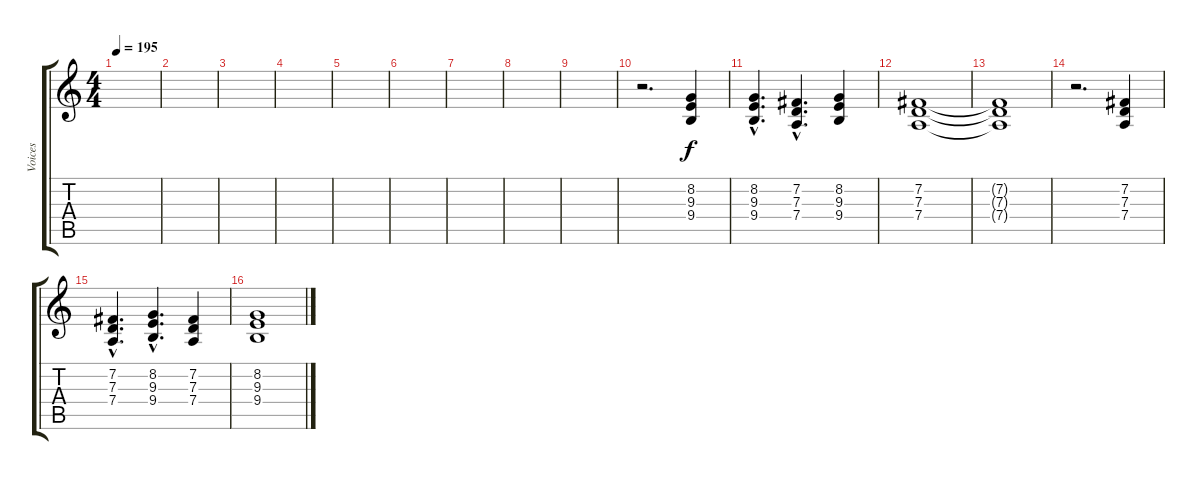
\track ("Voices" "Voices") {instrument reedorgan}
\staff {score tabs}
\tuning (E4 B3 G3 D3 A2 E2) {hide}
\ts (4 4)
\tempo 195
\clef g2
\ks c
|
|
|
|
|
|
|
|
|
r.2{d} (8.2 9.3 9.4).4 |
(8.2{hac} 9.3{hac} 9.4{hac}).4{d} (7.2{hac} 7.3{hac} 7.4{hac}).4{d} (8.2 9.3 9.4).4 |
(7.2 7.3 7.4).1 |
(7.2{t} 7.3{t} 7.4{t}).1 |
r.2{d} (7.2 7.3 7.4).4 |
(7.2{hac} 7.3{hac} 7.4{hac}).4{d} (8.2{hac} 9.3{hac} 9.4{hac}).4{d} (7.2 7.3 7.4).4 |
(8.2 9.3 9.4).1
